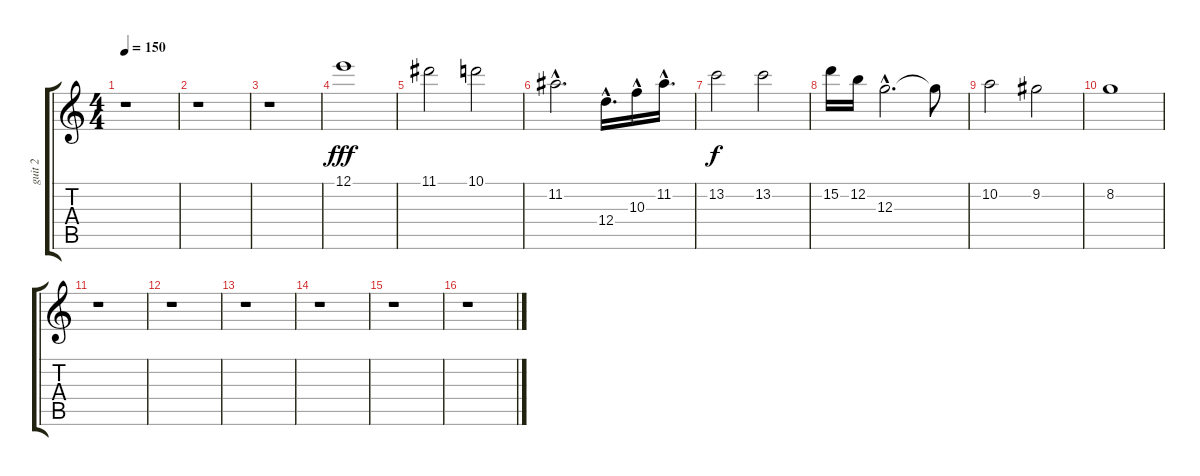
\track ("guit 2" "guit 2") {instrument distortionguitar}
\staff {score tabs}
\tuning (E4 B3 G3 D3 A2 E2) {hide}
\ts (4 4)
\tempo 150
\clef g2
\ks c
r.1{dy f} |
r.1 |
r.1 |
12.1.1{dy fff} |
11.1.2 10.1.2 |
11.2{hac}.2{d} 12.4{hac}.16{d} 10.3{hac}.16 11.2{hac}.16{d} |
13.2.2{dy f} 13.2.2 |
15.2.16 12.2.16 12.3{hac}.2{d} 12.3{t}.8 |
10.2.2 9.2.2 |
8.2.1 |
r.1 |
r.1 |
r.1 |
r.1 |
r.1 |
r.1
